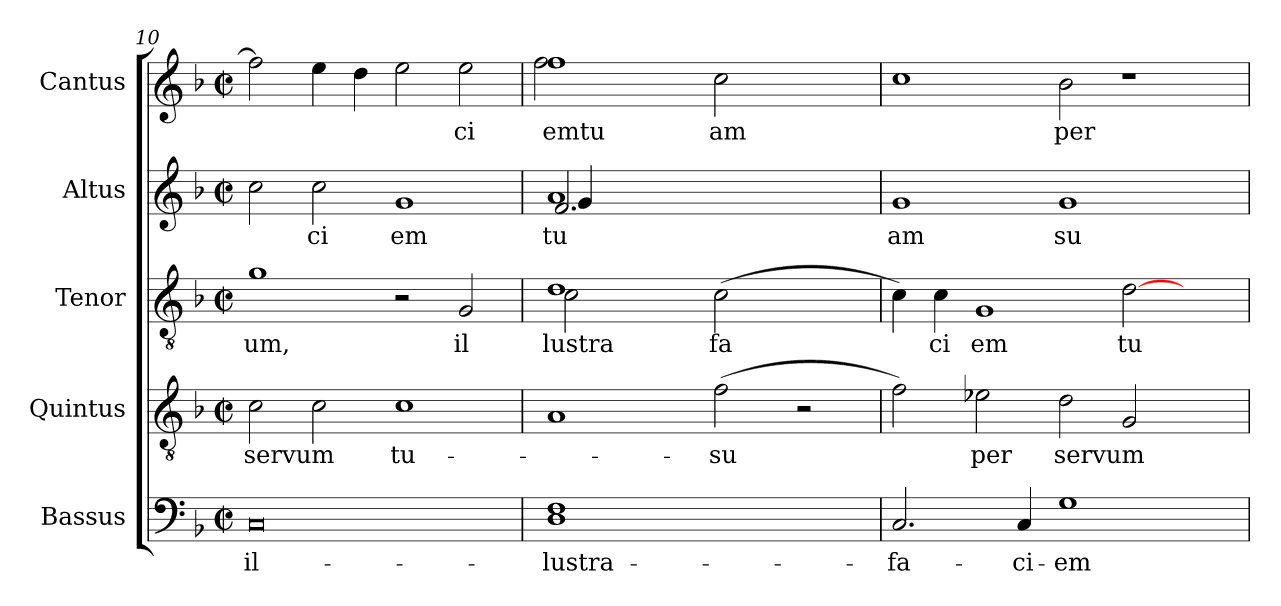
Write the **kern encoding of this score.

**kern	**text	**kern	**text	**kern	**text	**kern	**text	**kern	**text
*part5	*part5	*part4	*part4	*part3	*part3	*part2	*part2	*part1	*part1
*staff5	*staff5	*staff4	*staff4	*staff3	*staff3	*staff2	*staff2	*staff1	*staff1
*I"Bassus	*	*I"Quintus	*	*I"Tenor	*	*I"Altus	*	*I"Cantus	*
*clefF4	*	*clefGv2	*	*clefGv2	*	*clefG2	*	*clefG2	*
*k[b-]	*	*k[b-]	*	*k[b-]	*	*k[b-]	*	*k[b-]	*
*F:	*	*F:	*	*F:	*	*F:	*	*F:	*
*M2/2	*	*M2/2	*	*M2/2	*	*M2/2	*	*M2/2	*
*met(c|)	*	*met(c|)	*	*met(c|)	*	*met(c|)	*	*met(c|)	*
=10	=10	=10	=10	=10	=10	=10	=10	=10	=10
!	!LO:LY:b:cj	!	!LO:LY:b:cj	!	!LO:LY:b:cj	!	!LO:LY:b:cj	!	!LO:LY:b:cj
0C	il-	2c\	servum	1g	um,	2cc\	.	2ff\]	.
!	!	!	!LO:LY:b:cj	!	!	!	!LO:LY:b:cj	!	!LO:LY:b:cj
.	.	2c\	.	.	.	2cc\	ci	4ee\	.
!	!	!	!	!	!	!	!	!	!LO:LY:b:cj
.	.	.	.	.	.	.	.	4dd\	.
!	!	!	!LO:LY:b:cj	!	!	!	!LO:LY:b:cj	!	!LO:LY:b:cj
.	.	1c	tu-	2r	.	1g	em	2ee\	.
!	!	!	!	!	!LO:LY:b:cj	!	!	!	!LO:LY:b:cj
.	.	.	.	2G/	il	.	.	2ee\	ci
=11	=11	=11	=11	=11	=11	=11	=11	=11	=11
!	!LO:LY:b:cj	!	!	!	!LO:LY:b:cj	!	!LO:LY:b:cj	!	!LO:LY:b:cj
*	*	*	*	*^	*	*^	*	*^	*
*	*	*	*	*	*	*	*	*^	*	*	*	*
1D 1F	-lustra-	1A	.	1d	2c\	lustra	1a	2.f/	4g/	tu	1ff	2ff\	emtu
.	.	.	.	.	.	.	.	.	1ryy	.	.	.	.
.	.	.	.	.	2ryy	.	.	.	.	.	.	2ryy	.
.	.	.	.	.	.	.	.	1ryy	.	.	.	.	.
!	!	!	!LO:LY:b:cj	!	!	!LO:LY:b:cj	!	!	!	!	!	!	!LO:LY:b:cj
1ryy	.	(>2f\	-su-	(>2c\	1ryy	fa	1ryy	.	.	.	2cc\	1ryy	am
.	.	.	.	.	.	.	.	.	2.ryy	.	.	.	.
.	.	2r	.	2ryy	.	.	.	.	.	.	2ryy	.	.
.	.	.	.	.	.	.	.	4ryy	.	.	.	.	.
*	*	*	*	*v	*v	*	*	*	*	*	*v	*v	*
*	*	*	*	*	*	*	*v	*v	*	*	*
=12	=12	=12	=12	=12	=12	=12	=12	=12	=12	=12
!	!LO:LY:b:cj	!	!LO:LY:b:cj	!	!LO:LY:b:cj	!	!	!LO:LY:b:cj	!	!
*	*	*	*	*	*	*v	*v	*	*	*
2.C/	-fa-	2f\)	--	4c\)	.	1g	am	1cc	.
!	!	!	!	!	!LO:LY:b:cj	!	!	!	!
.	.	.	.	4c\	ci	.	.	.	.
!	!	!	!LO:LY:b:cj	!	!LO:LY:b:cj	!	!	!	!
.	.	2e-X\	-per	1G	em	.	.	.	.
!	!LO:LY:b:cj	!	!	!	!	!	!	!	!
4C/	-ci-	.	.	.	.	.	.	.	.
!	!LO:LY:b:cj	!	!LO:LY:b:cj	!	!	!	!LO:LY:b:cj	!	!LO:LY:b:cj
1G	-em	2d\	servum	.	.	1g	su	2b-\	per
!	!	!	!LO:LY:b:cj	!	!LO:LY:b:cj	!	!	!	!
.	.	2G/	.	[<2d\	tu	.	.	1r	.
2ryy	.	2ryy	.	2ryy	.	2ryy	.	.	.
=	=	=	=	=	=	=	=	=	=
*-	*-	*-	*-	*-	*-	*-	*-	*-	*-
